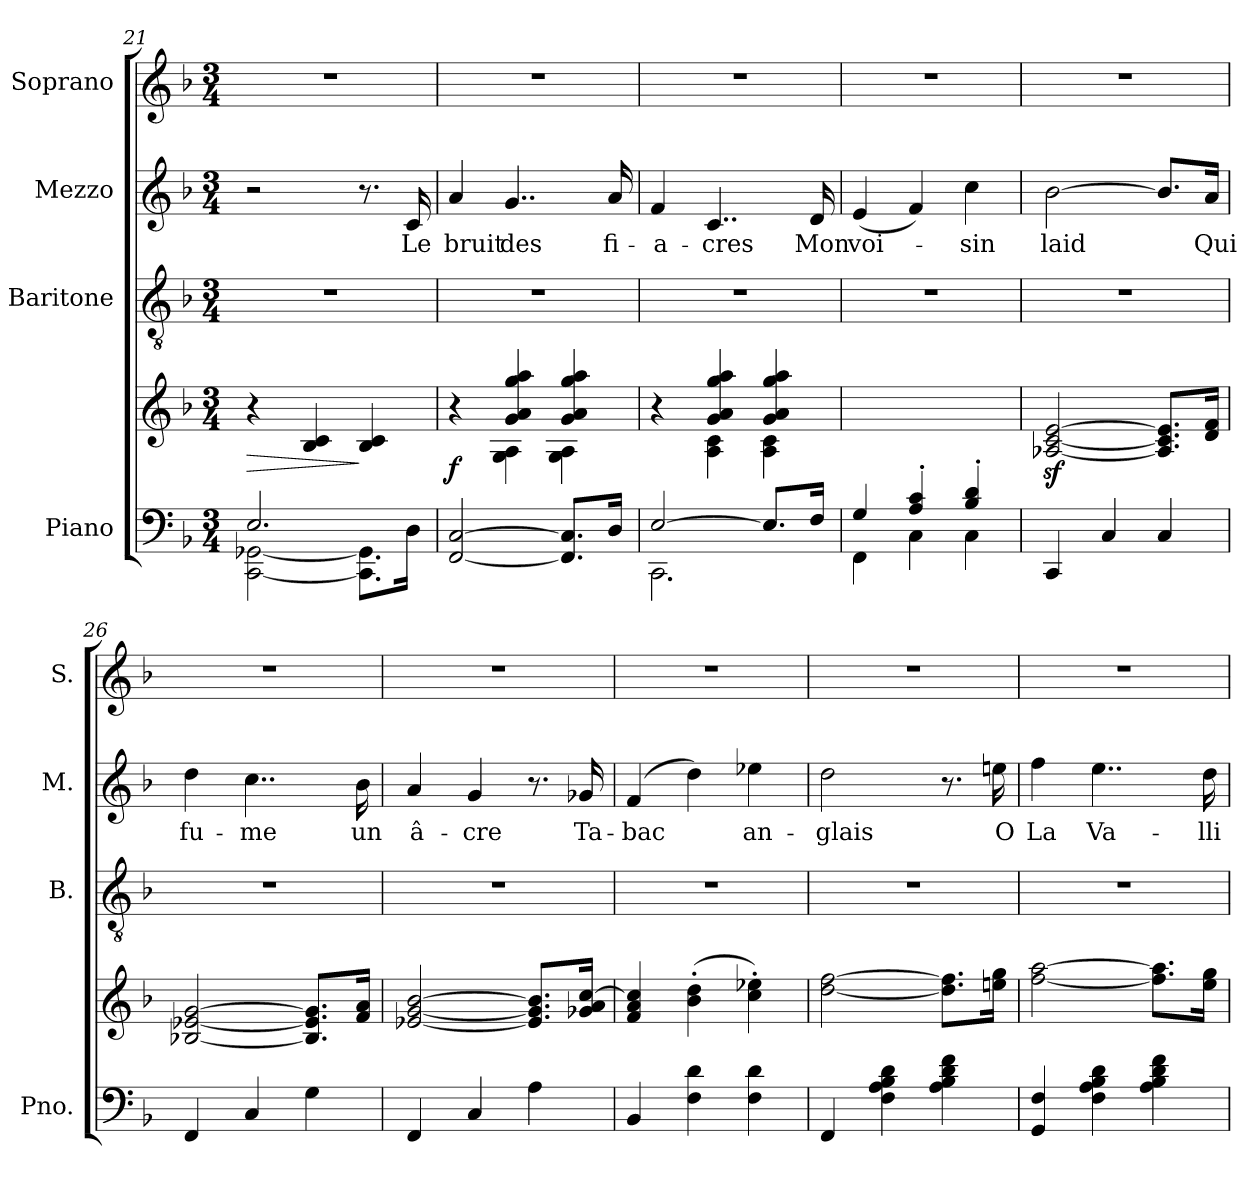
**kern	**kern	**dynam	**kern	**kern	**text	**kern
*part4	*part4	*part4	*part3	*part2	*part2	*part1
*staff5	*staff4	*staff4/5	*staff3	*staff2	*staff2	*staff1
*I"Piano	*	*	*I"Baritone	*I"Mezzo	*	*I"Soprano
*I'Pno.	*	*	*I'B.	*I'M.	*	*I'S.
*clefF4	*clefG2	*	*clefGv2	*clefG2	*	*clefG2
*	*	*	*ITrd7c12	*	*	*
*k[b-]	*k[b-]	*	*k[b-]	*k[b-]	*	*k[b-]
*F:	*F:	*	*F:	*F:	*	*F:
*M3/4	*M3/4	*	*M3/4	*M3/4	*	*M3/4
=21	=21	=21	=21	=21	=21	=21
*^	*	*	*	*	*	*
!	!	!	!LO:HP:b	!LO:N:vis=1	!	!	!LO:N:vis=1
2.Ei/	[<2CCi\ [<2GG-Xi	4r	>	2.r	2r	.	2.r
.	.	4B-i/ 4ci	.	.	.	.	.
.	8.CCi\] 8.GG-i]L	4B-i/ 4ci	]	.	8.r	.	.
!	!	!	!	!	!	!LO:LY:b:color=#000000	!
.	16Di\Jk	.	.	.	16ci/	Le	.
=22	=22	=22	=22	=22	=22	=22	=22
*	*	*^	*	*	*	*	*
!	!	!	!	!	!LO:N:vis=1	!	!	!
*v	*v	*	*	*	*	*	*	*
*^	*	*	*	*	*	*	*
!	!	!	!	!	!	!	!LO:LY:b:color=#000000	!LO:N:vis=1
*v	*v	*	*	*	*	*	*	*
[<2FFi/ [>2Ci	4r	4ryy	f	2.r	4ai/	bruit	2.r
!	!	!	!	!	!	!LO:LY:b:color=#000000	!
.	4gi/ 4ai 4ggi 4aai	4Gi\ 4Ai	.	.	4..gi/	des	.
8.FFi/] 8.Ci]L	4gi/ 4ai 4ggi 4aai	4Gi\ 4Ai	.	.	.	.	.
!	!	!	!	!	!	!LO:LY:b:color=#000000	!
16Di/Jk	.	.	.	.	16ai/	fi-	.
=23	=23	=23	=23	=23	=23	=23	=23
*^	*	*	*	*	*	*	*
!	!	!	!	!	!LO:N:vis=1	!	!	!
!	!	!	!	!	!	!	!LO:LY:b:color=#000000	!LO:N:vis=1
[>2Ei/	2.CCi\	4r	4ryy	.	2.r	4fi/	-a-	2.r
!	!	!	!	!	!	!	!LO:LY:b:color=#000000	!
.	.	4gi/ 4ai 4ggi 4aai	4Ai\ 4ci	.	.	4..ci/	-cres	.
8.Ei/L]	.	4gi/ 4ai 4ggi 4aai	4Ai\ 4ci	.	.	.	.	.
!	!	!	!	!	!	!	!LO:LY:b:color=#000000	!
16Fi/Jk	.	.	.	.	.	16di/	Mon	.
*	*	*v	*v	*	*	*	*	*
=24	=24	=24	=24	=24	=24	=24	=24
!	!	!	!	!LO:N:vis=1	!	!	!
!	!	!	!	!	!	!LO:LY:b:color=#000000	!LO:N:vis=1
4Gi/	4FFi\	2.ryy	.	2.r	(4ei/	voi-	2.r
4Ai/' 4ci'	4Ci\	.	.	.	4fi/)	.	.
!	!	!	!	!	!	!LO:LY:b:color=#000000	!
4B-i/' 4di'	4Ci\	.	.	.	4cci\	-sin	.
=25	=25	=25	=25	=25	=25	=25	=25
!	!	!	!	!LO:N:vis=1	!	!	!
*v	*v	*	*	*	*	*	*
*^	*	*	*	*	*	*
!	!	!	!	!	!	!LO:LY:b:color=#000000	!LO:N:vis=1
*v	*v	*	*	*	*	*	*
4CCi/	[<2A-Xi/z [<2ciz [>2eiz	.	2.r	[>2b-i\	laid	2.r
4Ci/	.	.	.	.	.	.
4Ci/	8.A-i/] 8.ci] 8.ei]L	.	.	8.b-i/L]	.	.
!	!	!	!	!	!LO:LY:b:color=#000000	!
.	16di/ 16fiJk	.	.	16ai/Jk	Qui	.
!!LO:LB:g=z
=26	=26	=26	=26	=26	=26	=26
!	!	!	!LO:N:vis=1	!	!	!
!	!	!	!	!	!LO:LY:b:color=#000000	!LO:N:vis=1
4FFi/	[<2B-Xi/ [<2e-Xi [>2gi	.	2.r	4ddi\	fu-	2.r
!	!	!	!	!	!LO:LY:b:color=#000000	!
4Ci/	.	.	.	4..cci\	-me	.
4Gi\	8.B-i/] 8.e-i] 8.gi]L	.	.	.	.	.
!	!	!	!	!	!LO:LY:b:color=#000000	!
.	16fi/ 16aiJk	.	.	16b-i\	un	.
=27	=27	=27	=27	=27	=27	=27
!	!	!	!LO:N:vis=1	!	!	!
!	!	!	!	!	!LO:LY:b:color=#000000	!LO:N:vis=1
4FFi/	[<2e-Xi/ [<2gi [>2b-i	.	2.r	4ai/	â-	2.r
!	!	!	!	!	!LO:LY:b:color=#000000	!
4Ci/	.	.	.	4gi/	-cre	.
4Ai\	8.e-i/] 8.gi] 8.b-i]L	.	.	8.r	.	.
!	!	!	!	!	!LO:LY:b:color=#000000	!
.	16g-Xi/ 16ai [>16cciJk	.	.	16g-Xi/	Ta-	.
=28	=28	=28	=28	=28	=28	=28
!	!	!	!LO:N:vis=1	!	!	!
!	!	!	!	!	!LO:LY:b:color=#000000	!LO:N:vis=1
4BB-i/	4fi/ 4ai 4cci]	.	2.r	(4fi/	-bac	2.r
4Fi\ 4di	(4b-i\' 4ddi'	.	.	4ddi\)	.	.
!	!	!	!	!	!LO:LY:b:color=#000000	!
4Fi\ 4di	4cci\' 4ee-Xi')	.	.	4ee-Xi\	an-	.
=29	=29	=29	=29	=29	=29	=29
!	!	!	!LO:N:vis=1	!	!	!
!	!	!	!	!	!LO:LY:b:color=#000000	!LO:N:vis=1
4FFi/	[<2ddi\ [>2ffi	.	2.r	2ddi\	-glais	2.r
4Fi\ 4Ai 4B-i 4di	.	.	.	.	.	.
4Ai\ 4B-i 4di 4fi	8.ddi\] 8.ffi]L	.	.	8.r	.	.
!	!	!	!	!	!LO:LY:b:color=#000000	!
.	16eeni\ 16ggiJk	.	.	16eeni\	O	.
=30	=30	=30	=30	=30	=30	=30
!	!	!	!LO:N:vis=1	!	!	!
!	!	!	!	!	!LO:LY:b:color=#000000	!LO:N:vis=1
4GGi/ 4Fi	[<2ffi\ [>2aai	.	2.r	4ffi\	La	2.r
!	!	!	!	!	!LO:LY:b:color=#000000	!
4Fi\ 4Ai 4B-i 4di	.	.	.	4..eei\	Va-	.
4Ai\ 4B-i 4di 4fi	8.ffi\] 8.aai]L	.	.	.	.	.
!	!	!	!	!	!LO:LY:b:color=#000000	!
.	16eei\ 16ggiJk	.	.	16ddi\	-lli-	.
=	=	=	=	=	=	=
*-	*-	*-	*-	*-	*-	*-
